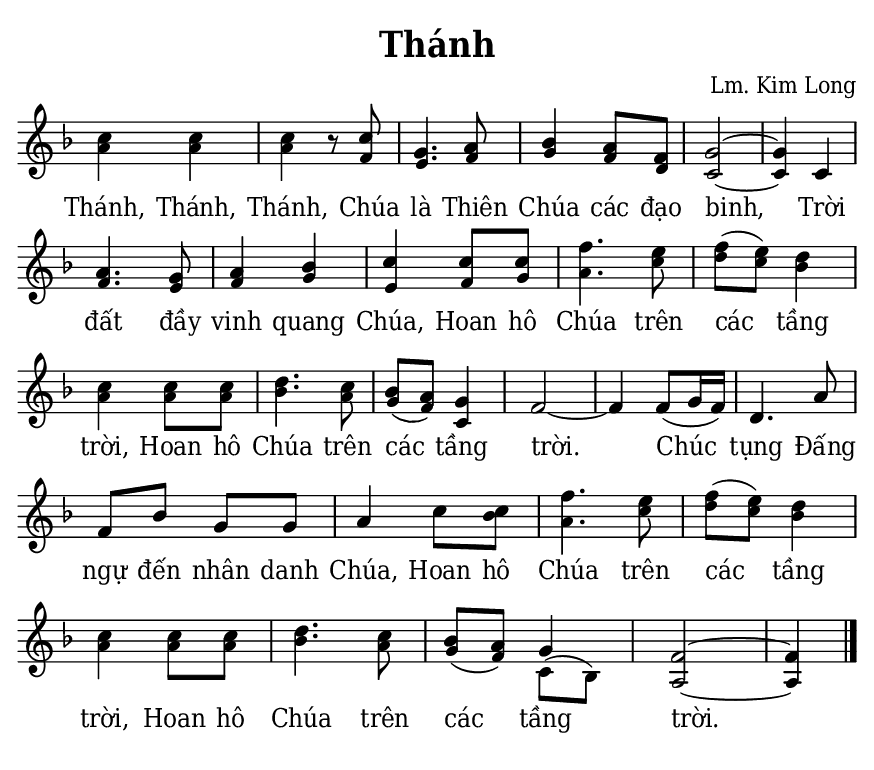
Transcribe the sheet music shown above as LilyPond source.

% Cài đặt chung\
\version "2.22.1"
\include "english.ly"

\header {
  title = "Thánh"
  composer = "Lm. Kim Long"
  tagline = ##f
}

% Nhạc phiên khúc
nhacPhienKhucSop = \relative c'' {
  c4 c |
  c r8 c |
  g4. a8 |
  bf4 a8 f |
  g2 ~ |
  g4 c, |
  a'4. g8 |
  a4 bf |
  c c8 c |
  f4. e8 |
  f (e) d4 |
  c4 c8 c |
  d4. c8 |
  bf (a) g4 |
  f2 ~ |
  f4 f8 (g16 f) |
  d4. a'8 |
  f bf g g |
  a4 c8 c |
  f4. e8 |
  f (e) d4 |
  c4 c8 c |
  d4. c8 |
  bf (a) g4 |
  f2 ~ |
  f4 \bar "|."
}

nhacPhienKhucAlto = \relative c'' {
  a4 a |
  a r8 f |
  e4. f8 |
  g4 f8 d |
  c2 ~ |
  c4 c |
  f4. e8 |
  f4 g |
  e f8 g |
  a4. c8 |
  d (c) bf4 |
  a a8 a |
  bf4. a8 |
  g (f) c4 |
  f2 ~ |
  f4 f8 (g16 f) |
  d4. a'8 |
  f bf g g |
  a4 c8 bf |
  a4. c8 |
  d (c) bf4 |
  a4 a8 a |
  bf4. a8 |
  g (f) c ^(bf) |
  a2 ~ |
  a4
}

% Lời phiên khúc
loiPhienKhucSop = \lyrics {
  Thánh, Thánh, Thánh,
  Chúa là Thiên Chúa các đạo binh,
  Trời đất đầy vinh quang Chúa,
  Hoan hô Chúa trên các tầng trời,
  Hoan hô Chúa trên các tầng trời.
  Chúc tụng Đấng ngự đến nhân danh Chúa,
  Hoan hô Chúa trên các tầng trời,
  Hoan hô Chúa trên các tầng trời.
}

% Dàn trang
\paper {
  #(set-paper-size "a5")
  top-margin = 3\mm
  bottom-margin = 3\mm
  left-margin = 3\mm
  right-margin = 3\mm
  indent = #0
  #(define fonts
	 (make-pango-font-tree "Deja Vu Serif Condensed"
	 		       "Deja Vu Serif Condensed"
			       "Deja Vu Serif Condensed"
			       (/ 20 20)))
}

TongNhip = {
  \key f \major \time 2/4
  \set Timing.beamExceptions = #'()
  \set Timing.baseMoment = #(ly:make-moment 1/4)
}

% Đổi kích thước nốt cho bè phụ
notBePhu =
#(define-music-function (font-size music) (number? ly:music?)
   (for-some-music
     (lambda (m)
       (if (music-is-of-type? m 'rhythmic-event)
           (begin
             (set! (ly:music-property m 'tweaks)
                   (cons `(font-size . ,font-size)
                         (ly:music-property m 'tweaks)))
             #t)
           #f))
     music)
   music)

\score {
  \new ChoirStaff <<
    \new Staff \with {
        \remove "Time_signature_engraver"
        printPartCombineTexts = ##f
      }
      <<
      \new Voice \TongNhip \partCombine 
        \nhacPhienKhucSop
        \notBePhu -1 { \nhacPhienKhucAlto }
      \new NullVoice = beSop \nhacPhienKhucSop
      \new Lyrics \lyricsto beSop \loiPhienKhucSop
      >>
  >>
  \layout {
    \override Lyrics.LyricSpace.minimum-distance = #1
    \override Score.BarNumber.break-visibility = ##(#f #f #f)
    \override Score.SpacingSpanner.uniform-stretching = ##t
  }
}
